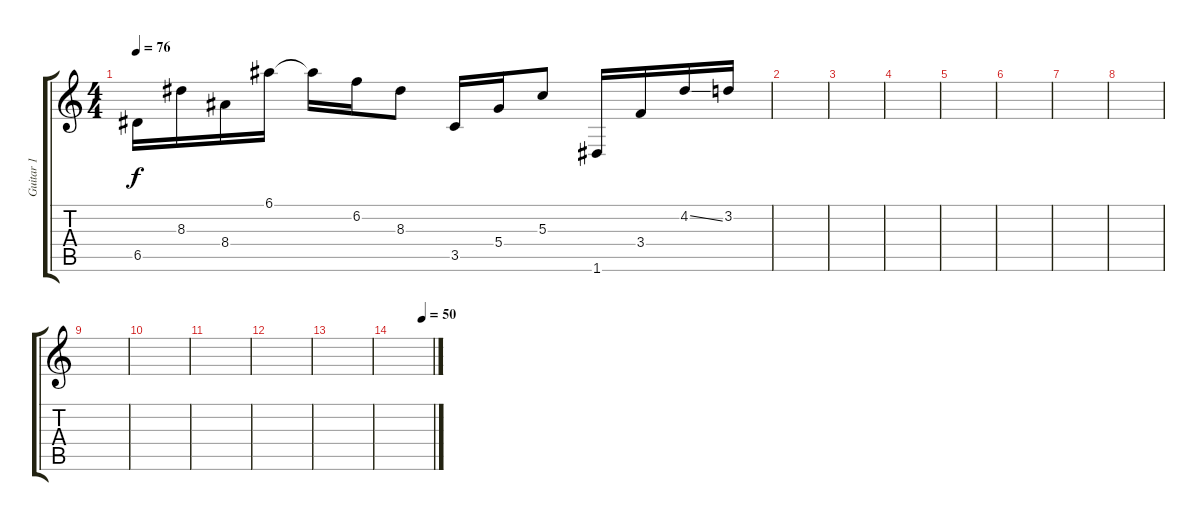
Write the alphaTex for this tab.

\track ("Guitar 1" "Guitar 1") {instrument electricguitarclean}
\staff {score tabs}
\tuning (E4 B3 G3 D3 A2 D2) {hide}
\ts (4 4)
\tempo 76
\clef g2
\ks c
6.5.16{dy f} 8.3.16 8.4.16 6.1.16 6.1{t}.16 6.2.16 8.3.8 3.5.16 5.4.16 5.3.8 1.6.16 3.4.16 4.2{ss}.16 3.2.16 |
|
|
|
|
|
|
|
|
|
|
|
|
\tempo (50 0.75)
